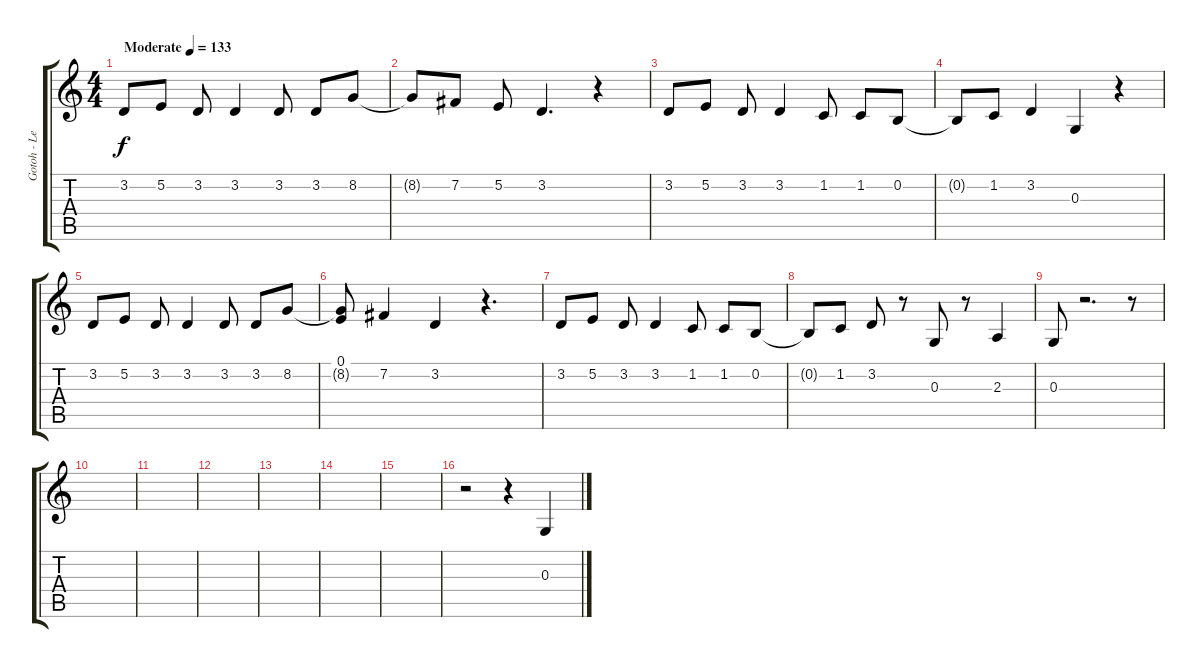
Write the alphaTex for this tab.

\track ("Gotoh - Lead Voice" "Gotoh - Le") {instrument cello}
\staff {score tabs}
\tuning (E4 B3 G3 D3 A2 E2) {hide}
\ts (4 4)
\tempo (133 "Moderate")
\clef g2
\ks c
3.2.8{dy f instrument cello} 5.2.8 3.2.8 3.2.4 3.2.8 3.2.8 8.2.8 |
8.2{t}.8 7.2.8 5.2.8 3.2.4{d} r.4 |
3.2.8 5.2.8 3.2.8 3.2.4 1.2.8 1.2.8 0.2.8 |
0.2{t}.8 1.2.8 3.2.4 0.3.4 r.4 |
3.2.8 5.2.8 3.2.8 3.2.4 3.2.8 3.2.8 8.2.8 |
(0.1 8.2{t}).8 7.2.4 3.2.4 r.4{d} |
3.2.8 5.2.8 3.2.8 3.2.4 1.2.8 1.2.8 0.2.8 |
0.2{t}.8 1.2.8 3.2.8 r.8 0.3.8 r.8 2.3.4 |
0.3.8 r.2{d} r.8 |
|
|
|
|
|
|
r.2 r.4 0.3.4
